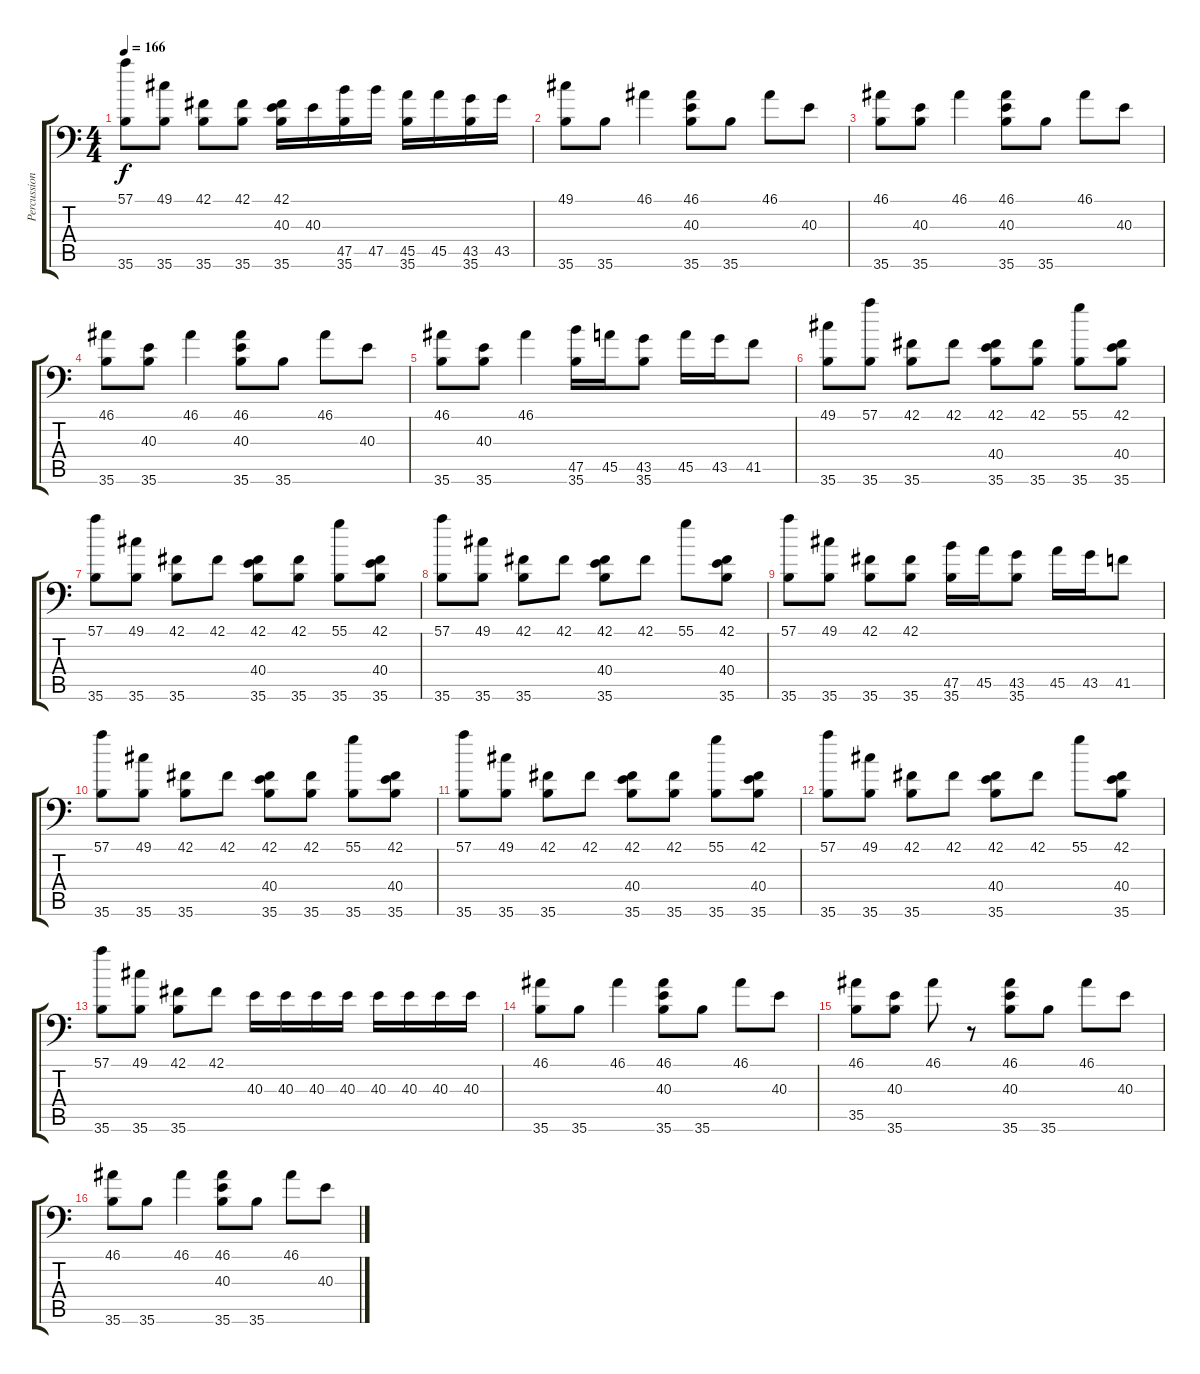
\track ("Percussion" "Percussion") {instrument acousticgrandpiano}
\staff {score tabs}
\tuning (C-1 C-1 C-1 C-1 C-1 C-1) {hide}
\ts (4 4)
\tempo 166
\clef f4
\ks c
(57.1 35.6).8{dy f} (49.1 35.6).8 (42.1 35.6).8 (42.1 35.6).8 (42.1 40.3 35.6).16 40.3.16 (47.5 35.6).16 47.5.16 (45.5 35.6).16 45.5.16 (43.5 35.6).16 43.5.16 |
(49.1 35.6).8 35.6.8 46.1.4 (46.1 40.3 35.6).8 35.6.8 46.1.8 40.3.8 |
(46.1 35.6).8 (40.3 35.6).8 46.1.4 (46.1 40.3 35.6).8 35.6.8 46.1.8 40.3.8 |
(46.1 35.6).8 (40.3 35.6).8 46.1.4 (46.1 40.3 35.6).8 35.6.8 46.1.8 40.3.8 |
(46.1 35.6).8 (40.3 35.6).8 46.1.4 (47.5 35.6).16 45.5.16 (43.5 35.6).8 45.5.16 43.5.16 41.5.8 |
(49.1 35.6).8 (57.1 35.6).8 (42.1 35.6).8 42.1.8 (42.1 40.4 35.6).8 (42.1 35.6).8 (55.1 35.6).8 (42.1 40.4 35.6).8 |
(57.1 35.6).8 (49.1 35.6).8 (42.1 35.6).8 42.1.8 (42.1 40.4 35.6).8 (42.1 35.6).8 (55.1 35.6).8 (42.1 40.4 35.6).8 |
(57.1 35.6).8 (49.1 35.6).8 (42.1 35.6).8 42.1.8 (42.1 40.4 35.6).8 42.1.8 55.1.8 (42.1 40.4 35.6).8 |
(57.1 35.6).8 (49.1 35.6).8 (42.1 35.6).8 (42.1 35.6).8 (47.5 35.6).16 45.5.16 (43.5 35.6).8 45.5.16 43.5.16 41.5.8 |
(57.1 35.6).8 (49.1 35.6).8 (42.1 35.6).8 42.1.8 (42.1 40.4 35.6).8 (42.1 35.6).8 (55.1 35.6).8 (42.1 40.4 35.6).8 |
(57.1 35.6).8 (49.1 35.6).8 (42.1 35.6).8 42.1.8 (42.1 40.4 35.6).8 (42.1 35.6).8 (55.1 35.6).8 (42.1 40.4 35.6).8 |
(57.1 35.6).8 (49.1 35.6).8 (42.1 35.6).8 42.1.8 (42.1 40.4 35.6).8 42.1.8 55.1.8 (42.1 40.4 35.6).8 |
(57.1 35.6).8 (49.1 35.6).8 (42.1 35.6).8 42.1.8 40.3.16 40.3.16 40.3.16 40.3.16 40.3.16 40.3.16 40.3.16 40.3.16 |
(46.1 35.6).8 35.6.8 46.1.4 (46.1 40.3 35.6).8 35.6.8 46.1.8 40.3.8 |
(46.1 35.5).8 (40.3 35.6).8 46.1.8 r.8 (46.1 40.3 35.6).8 35.6.8 46.1.8 40.3.8 |
(46.1 35.6).8 35.6.8 46.1.4 (46.1 40.3 35.6).8 35.6.8 46.1.8 40.3.8
